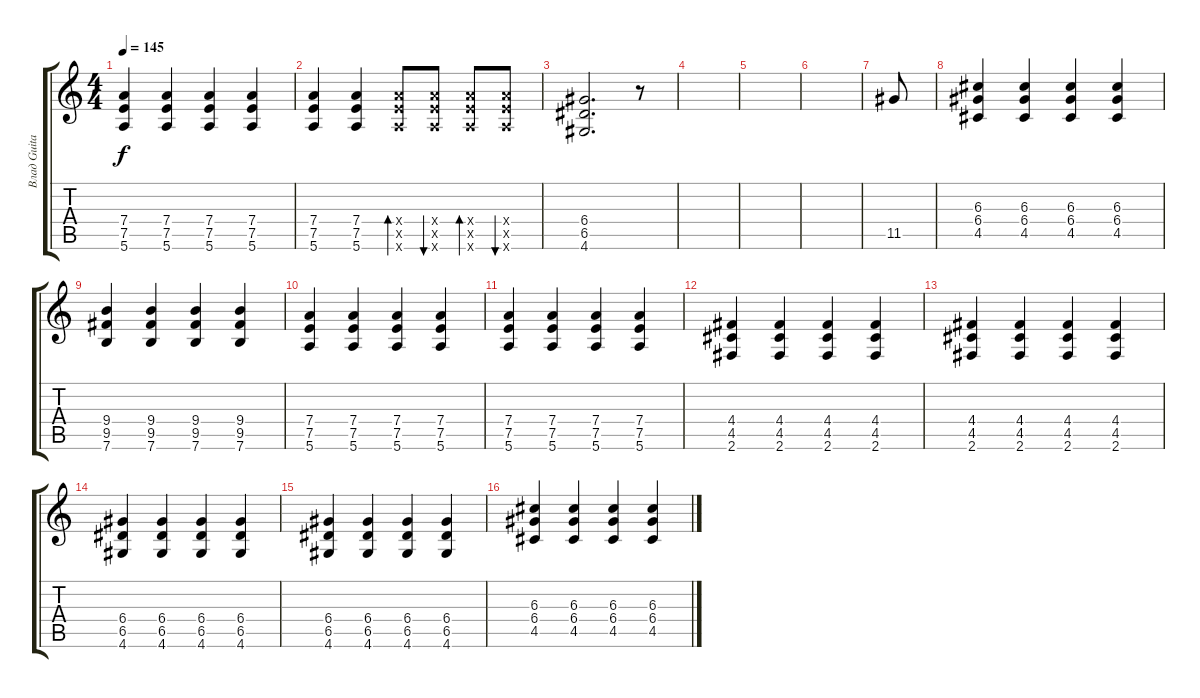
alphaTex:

\track ("Влад Guitar" "Влад Guita") {instrument overdrivenguitar}
\staff {score tabs}
\tuning (E4 B3 G3 D3 A2 E2) {hide}
\ts (4 4)
\tempo 145
\clef g2
\ks c
(7.4 7.5 5.6).4{dy f} (7.4 7.5 5.6).4 (7.4 7.5 5.6).4 (7.4 7.5 5.6).4 |
(7.4 7.5 5.6).4 (7.4 7.5 5.6).4 (7.4{x} 7.5{x} 5.6{x}).8{bd 60} (7.4{x} 7.5{x} 5.6{x}).8{bu 60} (7.4{x} 7.5{x} 5.6{x}).8{bd 60} (7.4{x} 7.5{x} 5.6{x}).8{bu 60} |
(6.4 6.5 4.6).2{d} r.8 |
|
|
|
11.5.8 |
(6.3 6.4 4.5).4 (6.3 6.4 4.5).4 (6.3 6.4 4.5).4 (6.3 6.4 4.5).4 |
(9.4 9.5 7.6).4 (9.4 9.5 7.6).4 (9.4 9.5 7.6).4 (9.4 9.5 7.6).4 |
(7.4 7.5 5.6).4 (7.4 7.5 5.6).4 (7.4 7.5 5.6).4 (7.4 7.5 5.6).4 |
(7.4 7.5 5.6).4 (7.4 7.5 5.6).4 (7.4 7.5 5.6).4 (7.4 7.5 5.6).4 |
(4.4 4.5 2.6).4 (4.4 4.5 2.6).4 (4.4 4.5 2.6).4 (4.4 4.5 2.6).4 |
(4.4 4.5 2.6).4 (4.4 4.5 2.6).4 (4.4 4.5 2.6).4 (4.4 4.5 2.6).4 |
(6.4 6.5 4.6).4 (6.4 6.5 4.6).4 (6.4 6.5 4.6).4 (6.4 6.5 4.6).4 |
(6.4 6.5 4.6).4 (6.4 6.5 4.6).4 (6.4 6.5 4.6).4 (6.4 6.5 4.6).4 |
(6.3 6.4 4.5).4 (6.3 6.4 4.5).4 (6.3 6.4 4.5).4 (6.3 6.4 4.5).4
